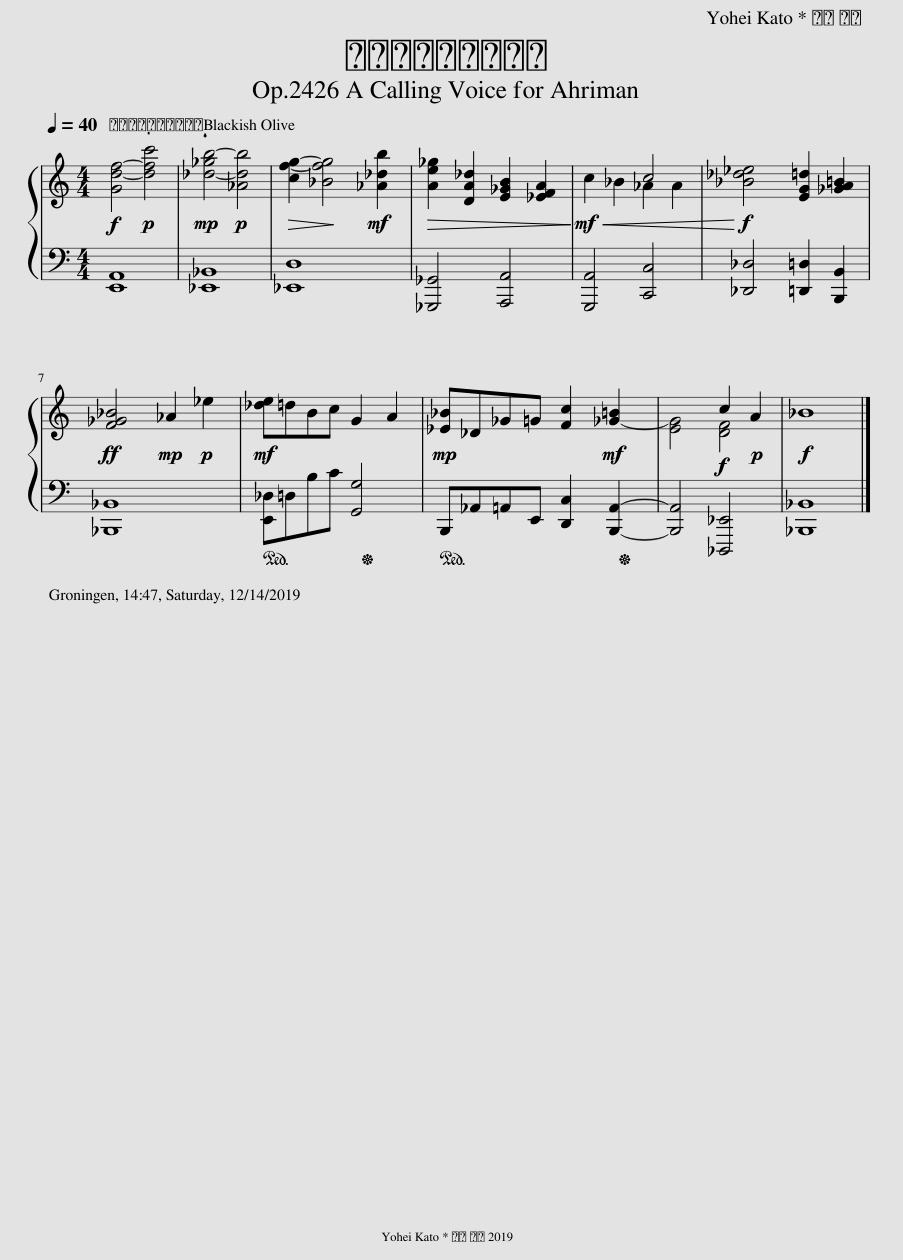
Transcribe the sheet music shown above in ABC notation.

X:1
%%score { ( 1 3 ) | 2 }
L:1/8
Q:1/4=40
M:4/4
I:linebreak $
K:C
V:1 treble
V:3 treble
V:2 bass
V:1
!f! [Gd-f-]4!p! [dfc']4 |!mp! [_d-_gb-]4!p! [_Adb]4 |!>(! [cf-g-]2 [_Bfg]4!mf! [_A_db]2!>)! |!>(! [Ae_g]2 [DA_d]2 [E_GB]2 [_EFA]2!>)! |!mf!!<(! c2 _B2 _A2 A2!<)! | %5
!f! [_B_d_e]4 [EG=d]2 [_GA=B]2 |$!ff! [F_G_B]4!mp! _A2!p! _e2 |!mf! [_de]=dBc G2 A2 |!mp! [_E_B]_D_G=G [Fc]2!mf! [_G-=B]2 | [EG]4!f! [DF]4 | %10
!f! _B8 |] %11
V:2
 [E,,A,,]8 | [_E,,_B,,]8 | [_E,,D,]8 | [_G,,,_G,,]4 [A,,,A,,]4 | [G,,,A,,]4 [C,,C,]4 | %5
 [_D,,_D,]4 [=D,,=D,]2 [B,,,B,,]2 |$ [_B,,,_B,,]8 |!ped! [E,,_D,]=D,B,C [G,,G,]4!ped-up! |!ped! B,,,_A,,=A,,E,, [D,,C,]2 [B,,,A,,]2-!ped-up! | [B,,,A,,]4 [_D,,,_E,,]4 | %10
 [_B,,,_B,,]8 |] %11
V:3
 x8 | x8 | x8 | x8 | x4 c4 | %5
 x8 |$ x8 | x8 | x8 | x4 c2!p! A2 | %10
 x8 |] %11
